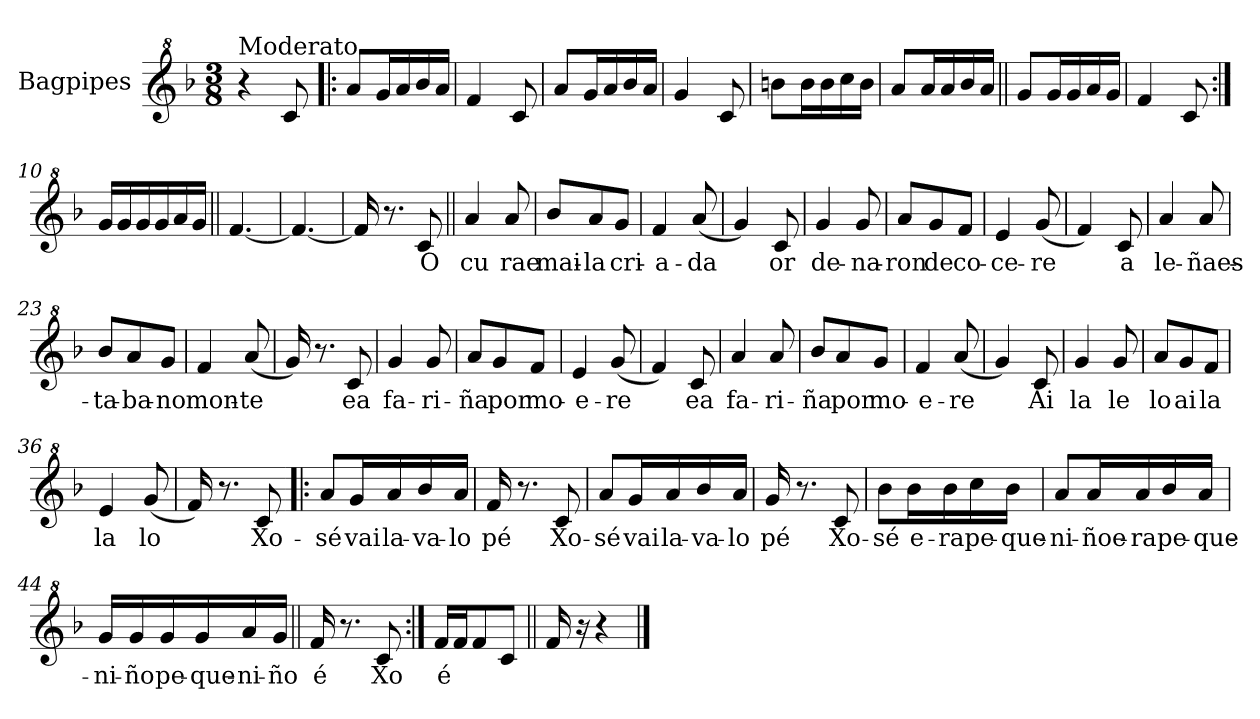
**kern	**text
*part1	*part1
*staff1	*staff1
*I"Bagpipes	*
*I'Bag	*
*clefG^2	*
*k[b-]	*
*F:	*
*M3/8	*
=1	=1
!LO:TX:a:t=Moderato	!
4r	.
8cc/	.
=2!|:	=2!|:
8aa/L	.
16gg/L	.
16aa/	.
16bb-/	.
16aa/JJ	.
=3	=3
4ff/	.
8cc/	.
=4	=4
8aa/L	.
16gg/L	.
16aa/	.
16bb-/	.
16aa/JJ	.
=5	=5
4gg/	.
8cc/	.
=6	=6
8bbn\L	.
16bb\L	.
16bb\	.
16ccc\	.
16bb\JJ	.
=7	=7
8aa/L	.
16aa/L	.
16aa/	.
16bb-/	.
16aa/JJ	.
=8||	=8||
8gg/L	.
16gg/L	.
16gg/	.
16aa/	.
16gg/JJ	.
=9	=9
4ff/	.
8cc/	.
!!LO:LB:g=z
=10:|!	=10:|!
16gg/LL	.
16gg/	.
16gg/	.
16gg/	.
16aa/	.
16gg/JJ	.
=11||	=11||
[4.ff/	.
=12	=12
4.ff/_	.
=13	=13
16ff/]	.
8.r	.
8cc/	O
=14||	=14||
4aa/	cu
8aa/	rae
=15	=15
8bb-/L	mai-
8aa/	-la
8gg/J	cri-
=16	=16
4ff/	-a-
(8aa/	-da
=17	=17
4gg/)	.
8cc/	or
=18	=18
4gg/	-de-
8gg/	-na-
!!LO:LB:g=z
=19	=19
8aa/L	-ron
8gg/	de
8ff/J	co-
=20	=20
4ee/	-ce-
(8gg/	-re
=21	=21
4ff/)	.
8cc/	a
=22	=22
4aa/	le-
8aa/	-ñaes-
=23	=23
8bb-/L	-ta-
8aa/	-ba-
8gg/J	-no
=24	=24
4ff/	mon-
(8aa/	-te
=25	=25
16gg/)	.
8.r	.
8cc/	ea
=26	=26
4gg/	fa-
8gg/	-ri-
!!LO:LB:g=z
=27	=27
8aa/L	-ña
8gg/	por
8ff/J	mo-
=28	=28
4ee/	-e-
(8gg/	-re
=29	=29
4ff/)	.
8cc/	ea
=30	=30
4aa/	fa-
8aa/	-ri-
=31	=31
8bb-/L	-ña
8aa/	por
8gg/J	mo-
=32	=32
4ff/	-e-
(8aa/	-re
=33	=33
4gg/)	.
8cc/	Ai
=34	=34
4gg/	la
8gg/	le
=35	=35
8aa/L	lo
8gg/	ai
8ff/J	la
!!LO:LB:g=z
=36	=36
4ee/	la
(8gg/	lo
=37	=37
16ff/)	.
8.r	.
8cc/	Xo-
=38!|:	=38!|:
8aa/L	-sé
16gg/L	vai
16aa/	la-
16bb-/	-va-
16aa/JJ	-lo
=39	=39
16ff/	pé
8.r	.
8cc/	Xo-
=40	=40
8aa/L	-sé
16gg/L	vai
16aa/	la-
16bb-/	-va-
16aa/JJ	-lo
=41	=41
16gg/	pé
8.r	.
8cc/	Xo-
!!LO:LB:g=z
=42	=42
8bb-\L	-sé
16bb-\L	e-
16bb-\	-ra
16ccc\	pe-
16bb-\JJ	-que-
=43	=43
8aa/L	-ni-
16aa/L	-ñoe-
16aa/	-ra
16bb-/	pe-
16aa/JJ	-que-
=44	=44
16gg/LL	-ni-
16gg/	-ño
16gg/	pe-
16gg/	-que-
16aa/	-ni-
16gg/JJ	-ño
=45||	=45||
16ff/	é
8.r	.
8cc/	Xo
=46:|!	=46:|!
16ff/LL	é
16ff/J	.
8ff/	.
8cc/J	.
=47||	=47||
16ff/	.
16r	.
4r	.
==	==
*-	*-
